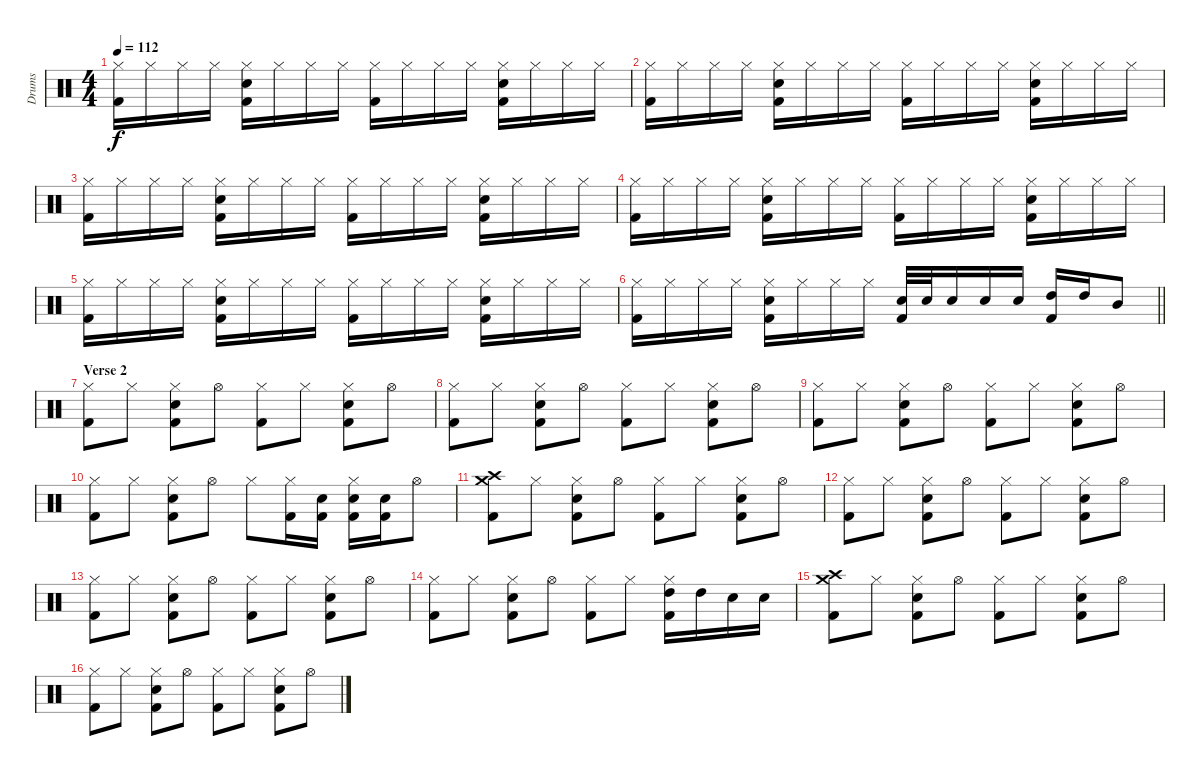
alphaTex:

\track ("Drums" "Drums") {instrument percussion}
\staff {score}
\articulation defaults
\ts (4 4)
\tempo 112
\clef neutral
\ks c
("Hi-Hat (closed)" "Kick (hit) 2").16{dy f} "Hi-Hat (closed)".16 "Hi-Hat (closed)".16 "Hi-Hat (closed)".16 ("Electric Snare (hit)" "Hi-Hat (closed)" "Kick (hit) 2").16 "Hi-Hat (closed)".16 "Hi-Hat (closed)".16 "Hi-Hat (closed)".16 ("Hi-Hat (closed)" "Kick (hit) 2").16 "Hi-Hat (closed)".16 "Hi-Hat (closed)".16 "Hi-Hat (closed)".16 ("Electric Snare (hit)" "Hi-Hat (closed)" "Kick (hit) 2").16 "Hi-Hat (closed)".16 "Hi-Hat (closed)".16 "Hi-Hat (closed)".16 |
("Hi-Hat (closed)" "Kick (hit) 2").16 "Hi-Hat (closed)".16 "Hi-Hat (closed)".16 "Hi-Hat (closed)".16 ("Electric Snare (hit)" "Hi-Hat (closed)" "Kick (hit) 2").16 "Hi-Hat (closed)".16 "Hi-Hat (closed)".16 "Hi-Hat (closed)".16 ("Hi-Hat (closed)" "Kick (hit) 2").16 "Hi-Hat (closed)".16 "Hi-Hat (closed)".16 "Hi-Hat (closed)".16 ("Electric Snare (hit)" "Hi-Hat (closed)" "Kick (hit) 2").16 "Hi-Hat (closed)".16 "Hi-Hat (closed)".16 "Hi-Hat (closed)".16 |
("Hi-Hat (closed)" "Kick (hit) 2").16 "Hi-Hat (closed)".16 "Hi-Hat (closed)".16 "Hi-Hat (closed)".16 ("Electric Snare (hit)" "Hi-Hat (closed)" "Kick (hit) 2").16 "Hi-Hat (closed)".16 "Hi-Hat (closed)".16 "Hi-Hat (closed)".16 ("Hi-Hat (closed)" "Kick (hit) 2").16 "Hi-Hat (closed)".16 "Hi-Hat (closed)".16 "Hi-Hat (closed)".16 ("Electric Snare (hit)" "Hi-Hat (closed)" "Kick (hit) 2").16 "Hi-Hat (closed)".16 "Hi-Hat (closed)".16 "Hi-Hat (closed)".16 |
("Hi-Hat (closed)" "Kick (hit) 2").16 "Hi-Hat (closed)".16 "Hi-Hat (closed)".16 "Hi-Hat (closed)".16 ("Electric Snare (hit)" "Hi-Hat (closed)" "Kick (hit) 2").16 "Hi-Hat (closed)".16 "Hi-Hat (closed)".16 "Hi-Hat (closed)".16 ("Hi-Hat (closed)" "Kick (hit) 2").16 "Hi-Hat (closed)".16 "Hi-Hat (closed)".16 "Hi-Hat (closed)".16 ("Electric Snare (hit)" "Hi-Hat (closed)" "Kick (hit) 2").16 "Hi-Hat (closed)".16 "Hi-Hat (closed)".16 "Hi-Hat (closed)".16 |
("Hi-Hat (closed)" "Kick (hit) 2").16 "Hi-Hat (closed)".16 "Hi-Hat (closed)".16 "Hi-Hat (closed)".16 ("Electric Snare (hit)" "Hi-Hat (closed)" "Kick (hit) 2").16 "Hi-Hat (closed)".16 "Hi-Hat (closed)".16 "Hi-Hat (closed)".16 ("Hi-Hat (closed)" "Kick (hit) 2").16 "Hi-Hat (closed)".16 "Hi-Hat (closed)".16 "Hi-Hat (closed)".16 ("Electric Snare (hit)" "Hi-Hat (closed)" "Kick (hit) 2").16 "Hi-Hat (closed)".16 "Hi-Hat (closed)".16 "Hi-Hat (closed)".16 |
\barLineRight lightlight
("Hi-Hat (closed)" "Kick (hit) 2").16 "Hi-Hat (closed)".16 "Hi-Hat (closed)".16 "Hi-Hat (closed)".16 ("Electric Snare (hit)" "Hi-Hat (closed)" "Kick (hit) 2").16 "Hi-Hat (closed)".16 "Hi-Hat (closed)".16 "Hi-Hat (closed)".16 ("Electric Snare (hit)" "Kick (hit) 2").32 "Electric Snare (hit)".32 "Electric Snare (hit)".16 "Electric Snare (hit)".16 "Electric Snare (hit)".16 ("High Tom (hit)" "Kick (hit) 2").16 "High Tom (hit)".16 "Mid Tom (hit)".8 |
\section ("" "Verse 2")
("Hi-Hat (closed)" "Kick (hit) 2").8 "Hi-Hat (closed)".8 ("Hi-Hat (closed)" "Electric Snare (hit)" "Kick (hit) 2").8 "Hi-Hat (open)".8 ("Hi-Hat (closed)" "Kick (hit) 2").8 "Hi-Hat (closed)".8 ("Hi-Hat (closed)" "Electric Snare (hit)" "Kick (hit) 2").8 "Hi-Hat (open)".8 |
("Hi-Hat (closed)" "Kick (hit) 2").8 "Hi-Hat (closed)".8 ("Hi-Hat (closed)" "Electric Snare (hit)" "Kick (hit) 2").8 "Hi-Hat (open)".8 ("Hi-Hat (closed)" "Kick (hit) 2").8 "Hi-Hat (closed)".8 ("Hi-Hat (closed)" "Electric Snare (hit)" "Kick (hit) 2").8 "Hi-Hat (open)".8 |
("Hi-Hat (closed)" "Kick (hit) 2").8 "Hi-Hat (closed)".8 ("Hi-Hat (closed)" "Electric Snare (hit)" "Kick (hit) 2").8 "Hi-Hat (open)".8 ("Hi-Hat (closed)" "Kick (hit) 2").8 "Hi-Hat (closed)".8 ("Hi-Hat (closed)" "Electric Snare (hit)" "Kick (hit) 2").8 "Hi-Hat (open)".8 |
("Hi-Hat (closed)" "Kick (hit) 2").8 "Hi-Hat (closed)".8 ("Hi-Hat (closed)" "Electric Snare (hit)" "Kick (hit) 2").8 "Hi-Hat (open)".8 "Hi-Hat (closed)".8 ("Hi-Hat (closed)" "Kick (hit) 2").16 ("Electric Snare (hit)" "Kick (hit) 2").16 ("Hi-Hat (closed)" "Electric Snare (hit)" "Kick (hit) 2").16 ("Electric Snare (hit)" "Kick (hit) 2").16 "Hi-Hat (open)".8 |
("Crash high (hit)" "Crash medium (hit)" "Kick (hit) 2").8 "Hi-Hat (closed)".8 ("Hi-Hat (closed)" "Electric Snare (hit)" "Kick (hit) 2").8 "Hi-Hat (open)".8 ("Hi-Hat (closed)" "Kick (hit) 2").8 "Hi-Hat (closed)".8 ("Hi-Hat (closed)" "Electric Snare (hit)" "Kick (hit) 2").8 "Hi-Hat (open)".8 |
("Hi-Hat (closed)" "Kick (hit) 2").8 "Hi-Hat (closed)".8 ("Hi-Hat (closed)" "Electric Snare (hit)" "Kick (hit) 2").8 "Hi-Hat (open)".8 ("Hi-Hat (closed)" "Kick (hit) 2").8 "Hi-Hat (closed)".8 ("Hi-Hat (closed)" "Electric Snare (hit)" "Kick (hit) 2").8 "Hi-Hat (open)".8 |
("Hi-Hat (closed)" "Kick (hit) 2").8 "Hi-Hat (closed)".8 ("Hi-Hat (closed)" "Electric Snare (hit)" "Kick (hit) 2").8 "Hi-Hat (open)".8 ("Hi-Hat (closed)" "Kick (hit) 2").8 "Hi-Hat (closed)".8 ("Hi-Hat (closed)" "Electric Snare (hit)" "Kick (hit) 2").8 "Hi-Hat (open)".8 |
("Hi-Hat (closed)" "Kick (hit) 2").8 "Hi-Hat (closed)".8 ("Hi-Hat (closed)" "Electric Snare (hit)" "Kick (hit) 2").8 "Hi-Hat (open)".8 ("Hi-Hat (closed)" "Kick (hit) 2").8 "Hi-Hat (closed)".8 ("Hi-Hat (closed)" "High Tom (hit)" "Kick (hit) 2").16 "High Tom (hit)".16 "Electric Snare (hit)".16 "Electric Snare (hit)".16 |
("Crash high (hit)" "Crash medium (hit)" "Kick (hit) 2").8 "Hi-Hat (closed)".8 ("Hi-Hat (closed)" "Electric Snare (hit)" "Kick (hit) 2").8 "Hi-Hat (open)".8 ("Hi-Hat (closed)" "Kick (hit) 2").8 "Hi-Hat (closed)".8 ("Hi-Hat (closed)" "Electric Snare (hit)" "Kick (hit) 2").8 "Hi-Hat (open)".8 |
("Hi-Hat (closed)" "Kick (hit) 2").8 "Hi-Hat (closed)".8 ("Hi-Hat (closed)" "Electric Snare (hit)" "Kick (hit) 2").8 "Hi-Hat (open)".8 ("Hi-Hat (closed)" "Kick (hit) 2").8 "Hi-Hat (closed)".8 ("Hi-Hat (closed)" "Electric Snare (hit)" "Kick (hit) 2").8 "Hi-Hat (open)".8
